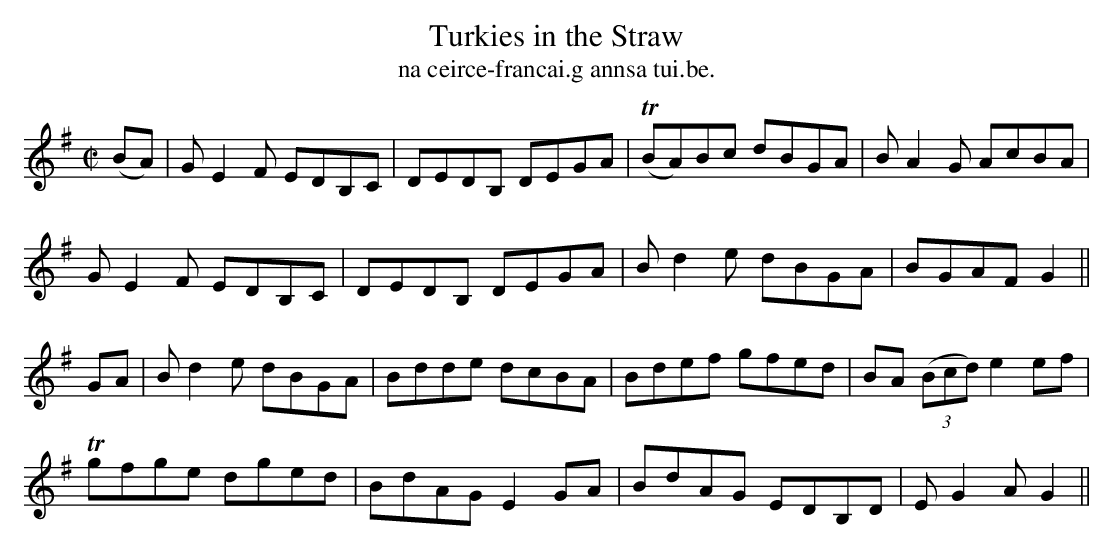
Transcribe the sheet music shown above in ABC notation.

X:1
T: Turkies in the Straw
T: na ceirce-francai.g annsa tui.be.
M: C|
L: 1/8
K: G
(BA)|GE2 F EDB,C|DEDB, DEGA|T(BA)Bc dBGA|BA2G AcBA|
GE2 F EDB,C|DEDB, DEGA|Bd2e dBGA|BGAF G2||
GA|Bd2e dBGA|Bdde dcBA|Bdef gfed|BA ((3Bcd)e2 ef|
Tgfge dged|BdAG E2 GA|BdAG EDB,D|EG2 AG2||
